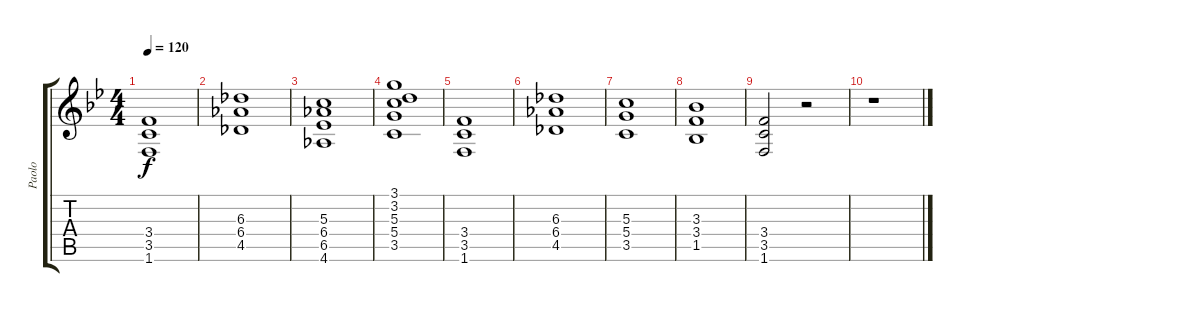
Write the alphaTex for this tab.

\track ("Paolo" "Paolo") {instrument overdrivenguitar}
\staff {score tabs}
\tuning (E4 B3 G3 D3 A2 E2) {hide}
\ts (4 4)
\tempo 120
\clef g2
\ks gminor
(3.4 3.5 1.6).1{dy f} |
(6.3 6.4 4.5).1 |
(5.3 6.4 6.5 4.6).1 |
(3.1 3.2 5.3 5.4 3.5).1 |
(3.4 3.5 1.6).1 |
(6.3 6.4 4.5).1 |
(5.3 5.4 3.5).1 |
(3.3 3.4 1.5).1 |
(3.4 3.5 1.6).2 r.2 |
r.1
